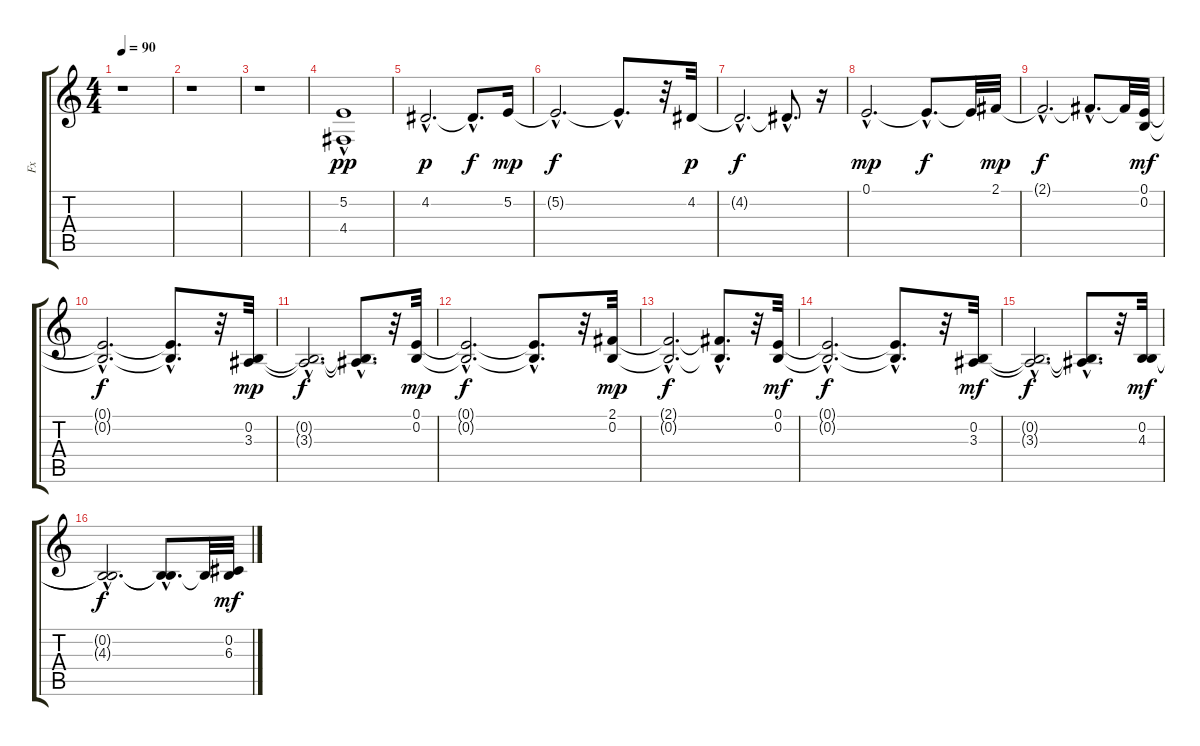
\track ("Fx" "Fx") {instrument fx7echoes}
\staff {score tabs}
\tuning (E4 B3 G3 D3 A2 E2) {hide}
\ts (4 4)
\tempo 90
\clef g2
\ks c
r.1{dy pp instrument fx7echoes} |
r.1 |
r.1 |
(5.2{hac} 4.4).1 |
4.2{hac}.2{d dy p} 4.2{hac t}.8{d dy f} 5.2.16{dy mp} |
5.2{hac t}.2{d dy f} 5.2{hac t}.8{d} r.32 4.2.32{dy p} |
4.2{hac t}.2{d dy f} 4.2{hac t}.8{d} r.16 |
0.1{hac}.2{d dy mp} 0.1{hac t}.8{d dy f} 0.1{t}.32 2.1.32{dy mp} |
2.1{hac t}.2{d dy f} 2.1{hac t}.8{d} 2.1{t}.32 (0.1 0.2).32{dy mf} |
(0.1{hac t} 0.2{hac t}).2{d dy f} (0.1{hac t} 0.2{hac t}).8{d} r.32 (0.2 3.3).32{dy mp} |
(0.2{hac t} 3.3{hac t}).2{d dy f} (0.2{hac t} 3.3{hac t}).8{d} r.32 (0.1 0.2).32{dy mp} |
(0.1{hac t} 0.2{hac t}).2{d dy f} (0.1{hac t} 0.2{hac t}).8{d} r.32 (2.1 0.2).32{dy mp} |
(2.1{hac t} 0.2{hac t}).2{d dy f} (2.1{hac t} 0.2{t}).8{d} r.32 (0.1 0.2).32{dy mf} |
(0.1{hac t} 0.2{hac t}).2{d dy f} (0.1{t} 0.2{hac t}).8{d} r.32 (0.2 3.3).32{dy mf} |
(0.2{hac t} 3.3{hac t}).2{d dy f} (0.2{hac t} 3.3{hac t}).8{d} r.32 (0.2 4.3).32{dy mf} |
(0.2{hac t} 4.3{hac t}).2{d dy f} (0.2{hac t} 4.3{hac t}).8{d} 4.3{t}.32 (0.2 6.3).32{dy mf}
